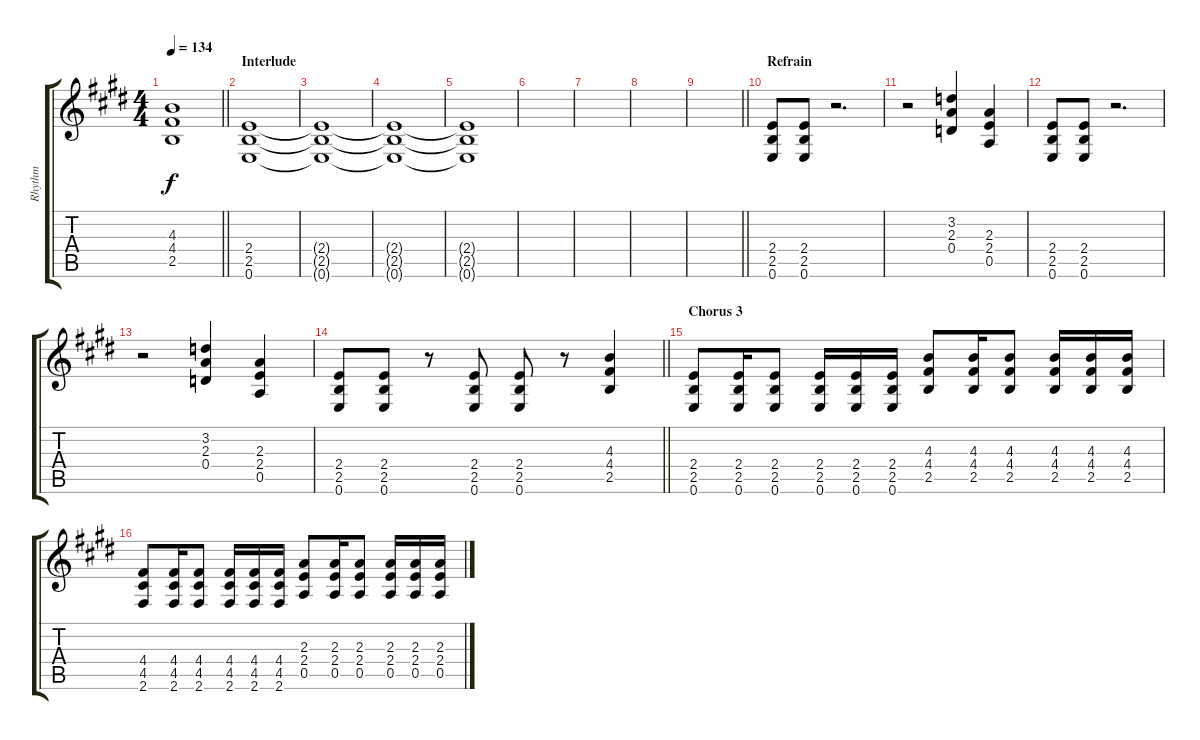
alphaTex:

\track ("Rhythm" "Rhythm") {instrument distortionguitar}
\staff {score tabs}
\tuning (E4 B3 G3 D3 A2 E2) {hide}
\ts (4 4)
\tempo 134
\clef g2
\barLineRight lightlight
\ks e
(4.3 4.4 2.5).1{dy f} |
\section ("" "Interlude")
(2.4 2.5 0.6).1{volume 0} |
(2.4{t} 2.5{t} 0.6{t}).1 |
(2.4{t} 2.5{t} 0.6{t}).1 |
(2.4{t} 2.5{t} 0.6{t}).1 |
|
|
|
\barLineRight lightlight
|
\section ("" "Refrain")
(2.4 2.5 0.6).8{volume 13} (2.4 2.5 0.6).8 r.2{d} |
r.2 (3.2 2.3 0.4).4 (2.3 2.4 0.5).4 |
(2.4 2.5 0.6).8 (2.4 2.5 0.6).8 r.2{d} |
r.2 (3.2 2.3 0.4).4 (2.3 2.4 0.5).4 |
\barLineRight lightlight
(2.4 2.5 0.6).8 (2.4 2.5 0.6).8 r.8 (2.4 2.5 0.6).8 (2.4 2.5 0.6).8 r.8 (4.3 4.4 2.5).4 |
\section ("" "Chorus 3")
(2.4 2.5 0.6).8 (2.4 2.5 0.6).16 (2.4 2.5 0.6).8 (2.4 2.5 0.6).16 (2.4 2.5 0.6).16 (2.4 2.5 0.6).16 (4.3 4.4 2.5).8 (4.3 4.4 2.5).16 (4.3 4.4 2.5).8 (4.3 4.4 2.5).16 (4.3 4.4 2.5).16 (4.3 4.4 2.5).16 |
(4.4 4.5 2.6).8 (4.4 4.5 2.6).16 (4.4 4.5 2.6).8 (4.4 4.5 2.6).16 (4.4 4.5 2.6).16 (4.4 4.5 2.6).16 (2.3 2.4 0.5).8 (2.3 2.4 0.5).16 (2.3 2.4 0.5).8 (2.3 2.4 0.5).16 (2.3 2.4 0.5).16 (2.3 2.4 0.5).16
